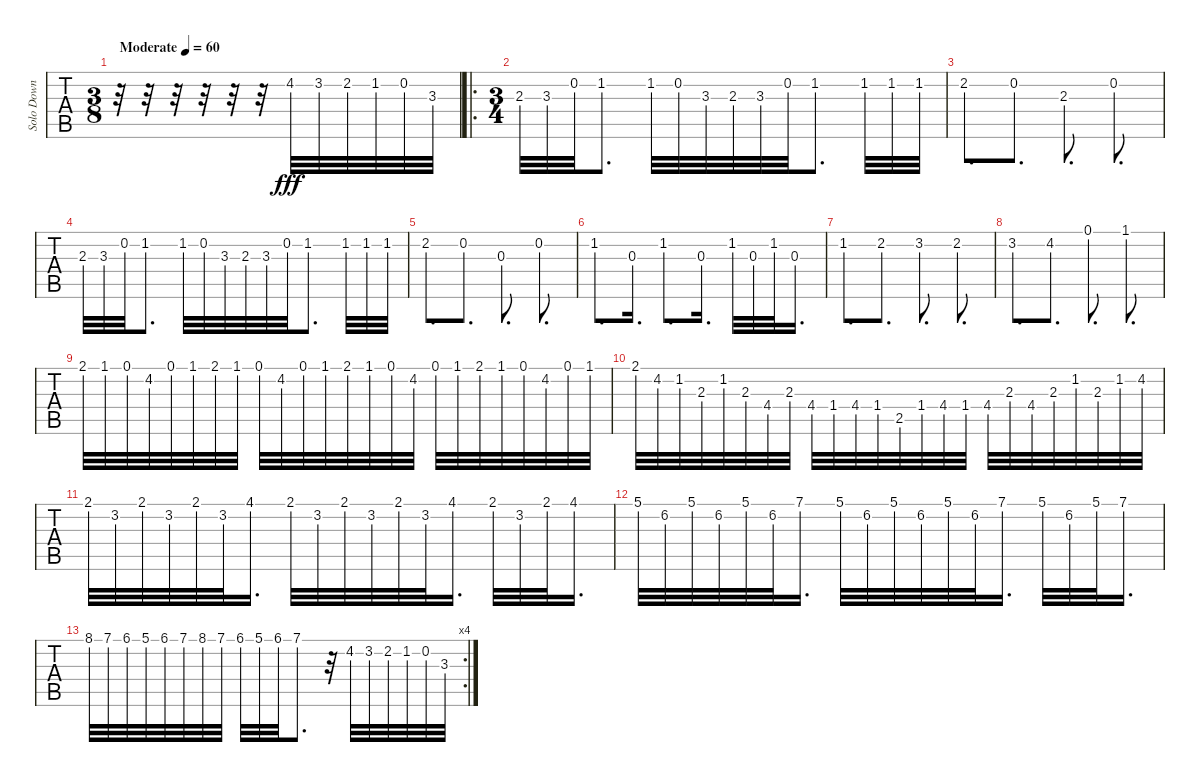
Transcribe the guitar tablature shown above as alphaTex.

\track ("Solo Down" "Solo Down") {instrument acousticgrandpiano}
\staff {tabs}
\tuning (E4 B3 G3 D3 A2 E2) {hide}
\ts (3 8)
\tempo (60 "Moderate")
\clef g2
\ks c
r.32{dy fff instrument acousticgrandpiano} r.32 r.32 r.32 r.32 r.32 4.2.32 3.2.32 2.2.32 1.2.32 0.2.32 3.3.32 |
\ro
\ts (3 4)
2.3.32 3.3.32 0.2.32 1.2.8{d} 1.2.32 0.2.32 3.3.32 2.3.32 3.3.32 0.2.32 1.2.8{d} 1.2.32 1.2.32 1.2.32 |
2.2.8{d} 0.2.8{d} 2.3.8{d} 0.2.8{d} |
2.3.32 3.3.32 0.2.32 1.2.8{d} 1.2.32 0.2.32 3.3.32 2.3.32 3.3.32 0.2.32 1.2.8{d} 1.2.32 1.2.32 1.2.32 |
2.2.8{d} 0.2.8{d} 0.3.8{d} 0.2.8{d} |
1.2.8{d} 0.3.16{d} 1.2.8{d} 0.3.16{d} 1.2.32 0.3.32 1.2.32 0.3.16{d} |
1.2.8{d} 2.2.8{d} 3.2.8{d} 2.2.8{d} |
3.2.8{d} 4.2.8{d} 0.1.8{d} 1.1.8{d} |
2.1.32 1.1.32 0.1.32 4.2.32 0.1.32 1.1.32 2.1.32 1.1.32 0.1.32 4.2.32 0.1.32 1.1.32 2.1.32 1.1.32 0.1.32 4.2.32 0.1.32 1.1.32 2.1.32 1.1.32 0.1.32 4.2.32 0.1.32 1.1.32 |
2.1.32 4.2.32 1.2.32 2.3.32 1.2.32 2.3.32 4.4.32 2.3.32 4.4.32 1.4.32 4.4.32 1.4.32 2.5.32 1.4.32 4.4.32 1.4.32 4.4.32 2.3.32 4.4.32 2.3.32 1.2.32 2.3.32 1.2.32 4.2.32 |
2.1.32 3.2.32 2.1.32 3.2.32 2.1.32 3.2.32 4.1.16{d} 2.1.32 3.2.32 2.1.32 3.2.32 2.1.32 3.2.32 4.1.16{d} 2.1.32 3.2.32 2.1.32 4.1.16{d} |
5.1.32 6.2.32 5.1.32 6.2.32 5.1.32 6.2.32 7.1.16{d} 5.1.32 6.2.32 5.1.32 6.2.32 5.1.32 6.2.32 7.1.16{d} 5.1.32 6.2.32 5.1.32 7.1.16{d} |
\rc 4
8.1.32 7.1.32 6.1.32 5.1.32 6.1.32 7.1.32 8.1.32 7.1.32 6.1.32 5.1.32 6.1.32 7.1.8{d} r.32 4.2.32 3.2.32 2.2.32 1.2.32 0.2.32 3.3.32
